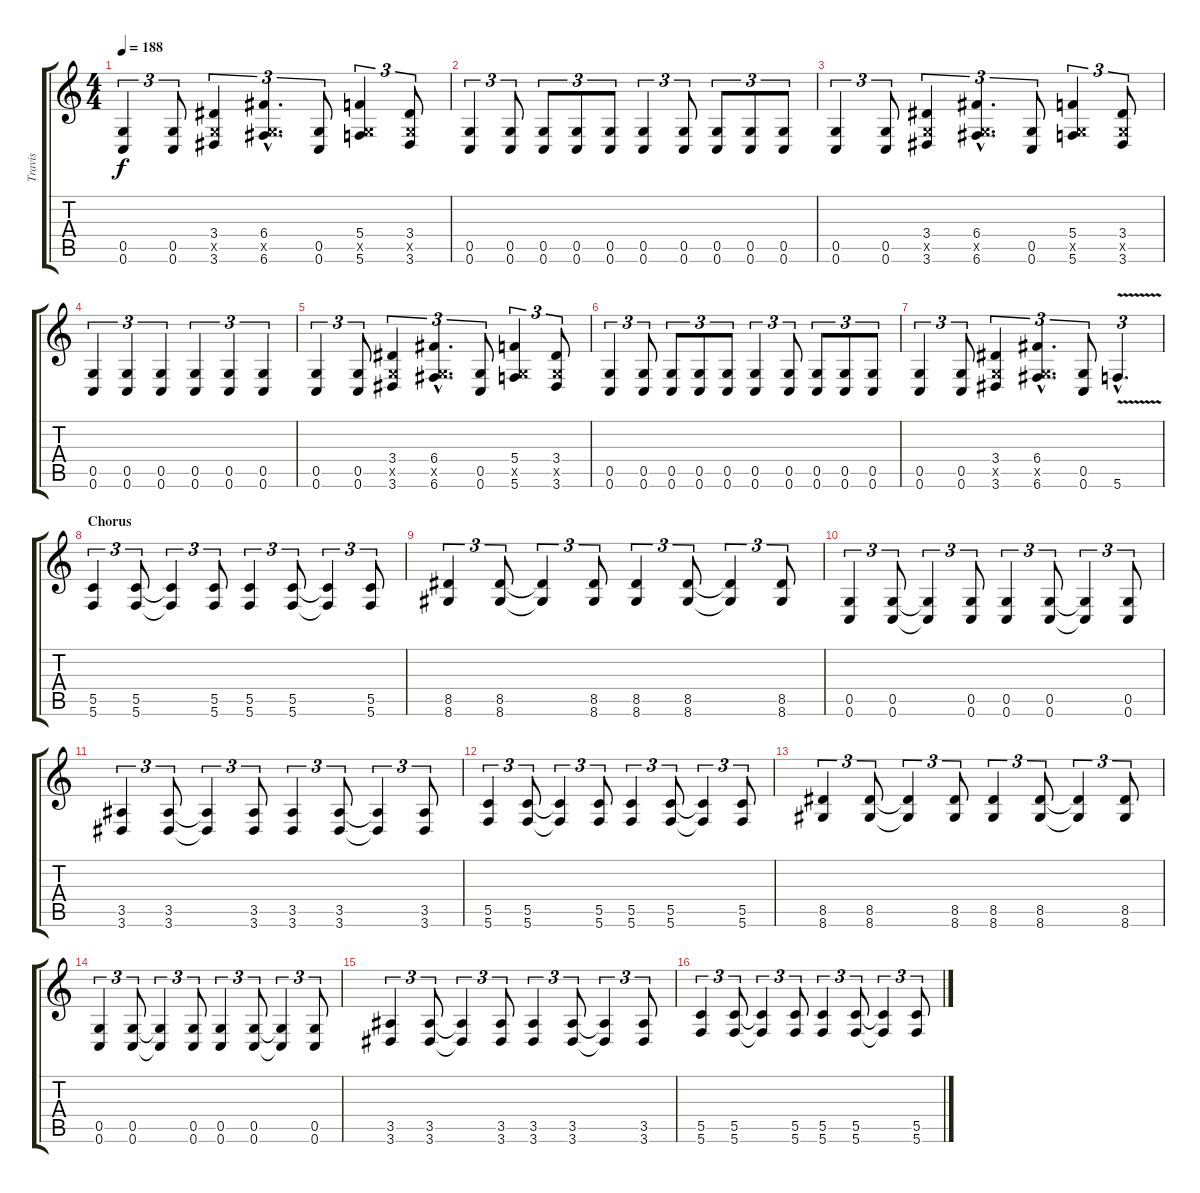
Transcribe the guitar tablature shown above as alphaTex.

\track ("Travis" "Travis") {instrument distortionguitar}
\staff {score tabs}
\tuning (D4 A3 F3 C3 G2 C2) {hide}
\ts (4 4)
\tempo 188
\clef g2
\ks c
(0.5 0.6).4{tu (3 2) dy f} (0.5 0.6).8{tu (3 2)} (3.4 0.5{x} 3.6).4{tu (3 2)} (6.4{hac} 0.5{hac x} 6.6{hac}).4{d tu (3 2)} (0.5 0.6).8{tu (3 2)} (5.4 0.5{x} 5.6).4{tu (3 2)} (3.4 0.5{x} 3.6).8{tu (3 2)} |
(0.5 0.6).4{tu (3 2)} (0.5 0.6).8{tu (3 2)} (0.5 0.6).8{tu (3 2)} (0.5 0.6).8{tu (3 2)} (0.5 0.6).8{tu (3 2)} (0.5 0.6).4{tu (3 2)} (0.5 0.6).8{tu (3 2)} (0.5 0.6).8{tu (3 2)} (0.5 0.6).8{tu (3 2)} (0.5 0.6).8{tu (3 2)} |
(0.5 0.6).4{tu (3 2)} (0.5 0.6).8{tu (3 2)} (3.4 0.5{x} 3.6).4{tu (3 2)} (6.4{hac} 0.5{hac x} 6.6{hac}).4{d tu (3 2)} (0.5 0.6).8{tu (3 2)} (5.4 0.5{x} 5.6).4{tu (3 2)} (3.4 0.5{x} 3.6).8{tu (3 2)} |
(0.5 0.6).4{tu (3 2)} (0.5 0.6).4{tu (3 2)} (0.5 0.6).4{tu (3 2)} (0.5 0.6).4{tu (3 2)} (0.5 0.6).4{tu (3 2)} (0.5 0.6).4{tu (3 2)} |
(0.5 0.6).4{tu (3 2)} (0.5 0.6).8{tu (3 2)} (3.4 0.5{x} 3.6).4{tu (3 2)} (6.4{hac} 0.5{hac x} 6.6{hac}).4{d tu (3 2)} (0.5 0.6).8{tu (3 2)} (5.4 0.5{x} 5.6).4{tu (3 2)} (3.4 0.5{x} 3.6).8{tu (3 2)} |
(0.5 0.6).4{tu (3 2)} (0.5 0.6).8{tu (3 2)} (0.5 0.6).8{tu (3 2)} (0.5 0.6).8{tu (3 2)} (0.5 0.6).8{tu (3 2)} (0.5 0.6).4{tu (3 2)} (0.5 0.6).8{tu (3 2)} (0.5 0.6).8{tu (3 2)} (0.5 0.6).8{tu (3 2)} (0.5 0.6).8{tu (3 2)} |
(0.5 0.6).4{tu (3 2)} (0.5 0.6).8{tu (3 2)} (3.4 0.5{x} 3.6).4{tu (3 2)} (6.4{hac} 0.5{hac x} 6.6{hac}).4{d tu (3 2)} (0.5 0.6).8{tu (3 2)} 5.6{v hac}.4{d tu (3 2)} |
\section ("" "Chorus")
(5.5 5.6).4{tu (3 2)} (5.5 5.6).8{tu (3 2)} (5.5{t} 5.6{t}).4{tu (3 2)} (5.5 5.6).8{tu (3 2)} (5.5 5.6).4{tu (3 2)} (5.5 5.6).8{tu (3 2)} (5.5{t} 5.6{t}).4{tu (3 2)} (5.5 5.6).8{tu (3 2)} |
(8.5 8.6).4{tu (3 2)} (8.5 8.6).8{tu (3 2)} (8.5{t} 8.6{t}).4{tu (3 2)} (8.5 8.6).8{tu (3 2)} (8.5 8.6).4{tu (3 2)} (8.5 8.6).8{tu (3 2)} (8.5{t} 8.6{t}).4{tu (3 2)} (8.5 8.6).8{tu (3 2)} |
(0.5 0.6).4{tu (3 2)} (0.5 0.6).8{tu (3 2)} (0.5{t} 0.6{t}).4{tu (3 2)} (0.5 0.6).8{tu (3 2)} (0.5 0.6).4{tu (3 2)} (0.5 0.6).8{tu (3 2)} (0.5{t} 0.6{t}).4{tu (3 2)} (0.5 0.6).8{tu (3 2)} |
(3.5 3.6).4{tu (3 2)} (3.5 3.6).8{tu (3 2)} (3.5{t} 3.6{t}).4{tu (3 2)} (3.5 3.6).8{tu (3 2)} (3.5 3.6).4{tu (3 2)} (3.5 3.6).8{tu (3 2)} (3.5{t} 3.6{t}).4{tu (3 2)} (3.5 3.6).8{tu (3 2)} |
(5.5 5.6).4{tu (3 2)} (5.5 5.6).8{tu (3 2)} (5.5{t} 5.6{t}).4{tu (3 2)} (5.5 5.6).8{tu (3 2)} (5.5 5.6).4{tu (3 2)} (5.5 5.6).8{tu (3 2)} (5.5{t} 5.6{t}).4{tu (3 2)} (5.5 5.6).8{tu (3 2)} |
(8.5 8.6).4{tu (3 2)} (8.5 8.6).8{tu (3 2)} (8.5{t} 8.6{t}).4{tu (3 2)} (8.5 8.6).8{tu (3 2)} (8.5 8.6).4{tu (3 2)} (8.5 8.6).8{tu (3 2)} (8.5{t} 8.6{t}).4{tu (3 2)} (8.5 8.6).8{tu (3 2)} |
(0.5 0.6).4{tu (3 2)} (0.5 0.6).8{tu (3 2)} (0.5{t} 0.6{t}).4{tu (3 2)} (0.5 0.6).8{tu (3 2)} (0.5 0.6).4{tu (3 2)} (0.5 0.6).8{tu (3 2)} (0.5{t} 0.6{t}).4{tu (3 2)} (0.5 0.6).8{tu (3 2)} |
(3.5 3.6).4{tu (3 2)} (3.5 3.6).8{tu (3 2)} (3.5{t} 3.6{t}).4{tu (3 2)} (3.5 3.6).8{tu (3 2)} (3.5 3.6).4{tu (3 2)} (3.5 3.6).8{tu (3 2)} (3.5{t} 3.6{t}).4{tu (3 2)} (3.5 3.6).8{tu (3 2)} |
(5.5 5.6).4{tu (3 2)} (5.5 5.6).8{tu (3 2)} (5.5{t} 5.6{t}).4{tu (3 2)} (5.5 5.6).8{tu (3 2)} (5.5 5.6).4{tu (3 2)} (5.5 5.6).8{tu (3 2)} (5.5{t} 5.6{t}).4{tu (3 2)} (5.5 5.6).8{tu (3 2)}
